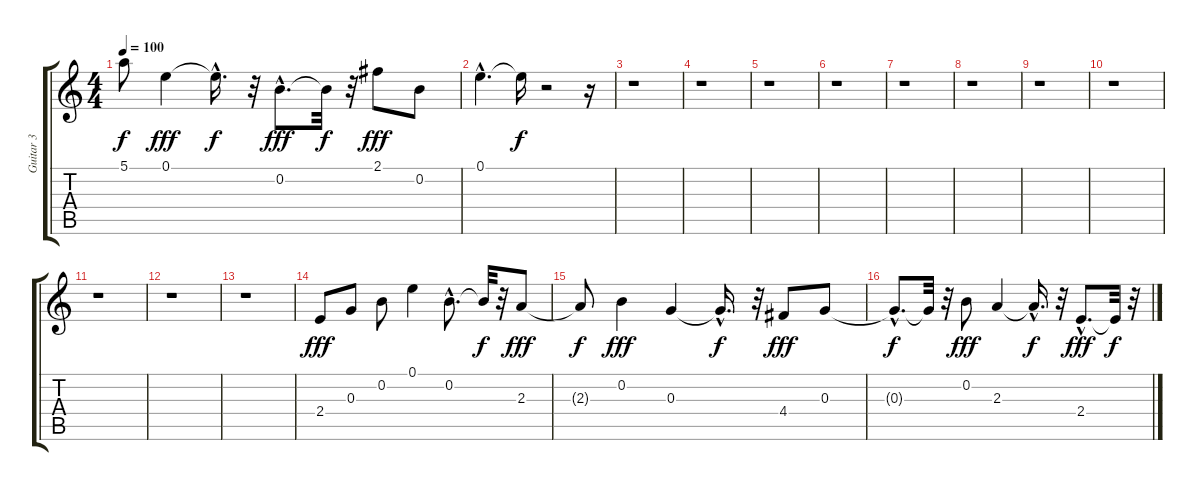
\track ("Guitar 3" "Guitar 3") {instrument distortionguitar}
\staff {score tabs}
\tuning (E4 B3 G3 D3 A2 E2) {hide}
\ts (4 4)
\tempo 100
\clef g2
\ks c
5.1{t}.8{dy f} 0.1.4{dy fff} 0.1{hac t}.16{d dy f} r.32 0.2{hac}.8{d dy fff} 0.2{t}.32{dy f} r.32 2.1.8{dy fff} 0.2.8 |
0.1{hac}.4{d} 0.1{t}.16{dy f} r.2 r.16 |
r.1 |
r.1 |
r.1 |
r.1 |
r.1 |
r.1 |
r.1 |
r.1 |
r.1 |
r.1 |
r.1 |
2.4.8{dy fff} 0.3.8 0.2.8 0.1.4 0.2{hac}.8{d} 0.2{t}.32{dy f} r.32 2.3.8{dy fff} |
2.3{t}.8{dy f} 0.2.4{dy fff} 0.3.4 0.3{hac t}.16{d dy f} r.32 4.4.8{dy fff} 0.3.8 |
0.3{hac t}.8{d dy f} 0.3{t}.32 r.32 0.2.8{dy fff} 2.3.4 2.3{hac t}.16{d dy f} r.32 2.4{hac}.8{d dy fff} 2.4{t}.32{dy f} r.32
